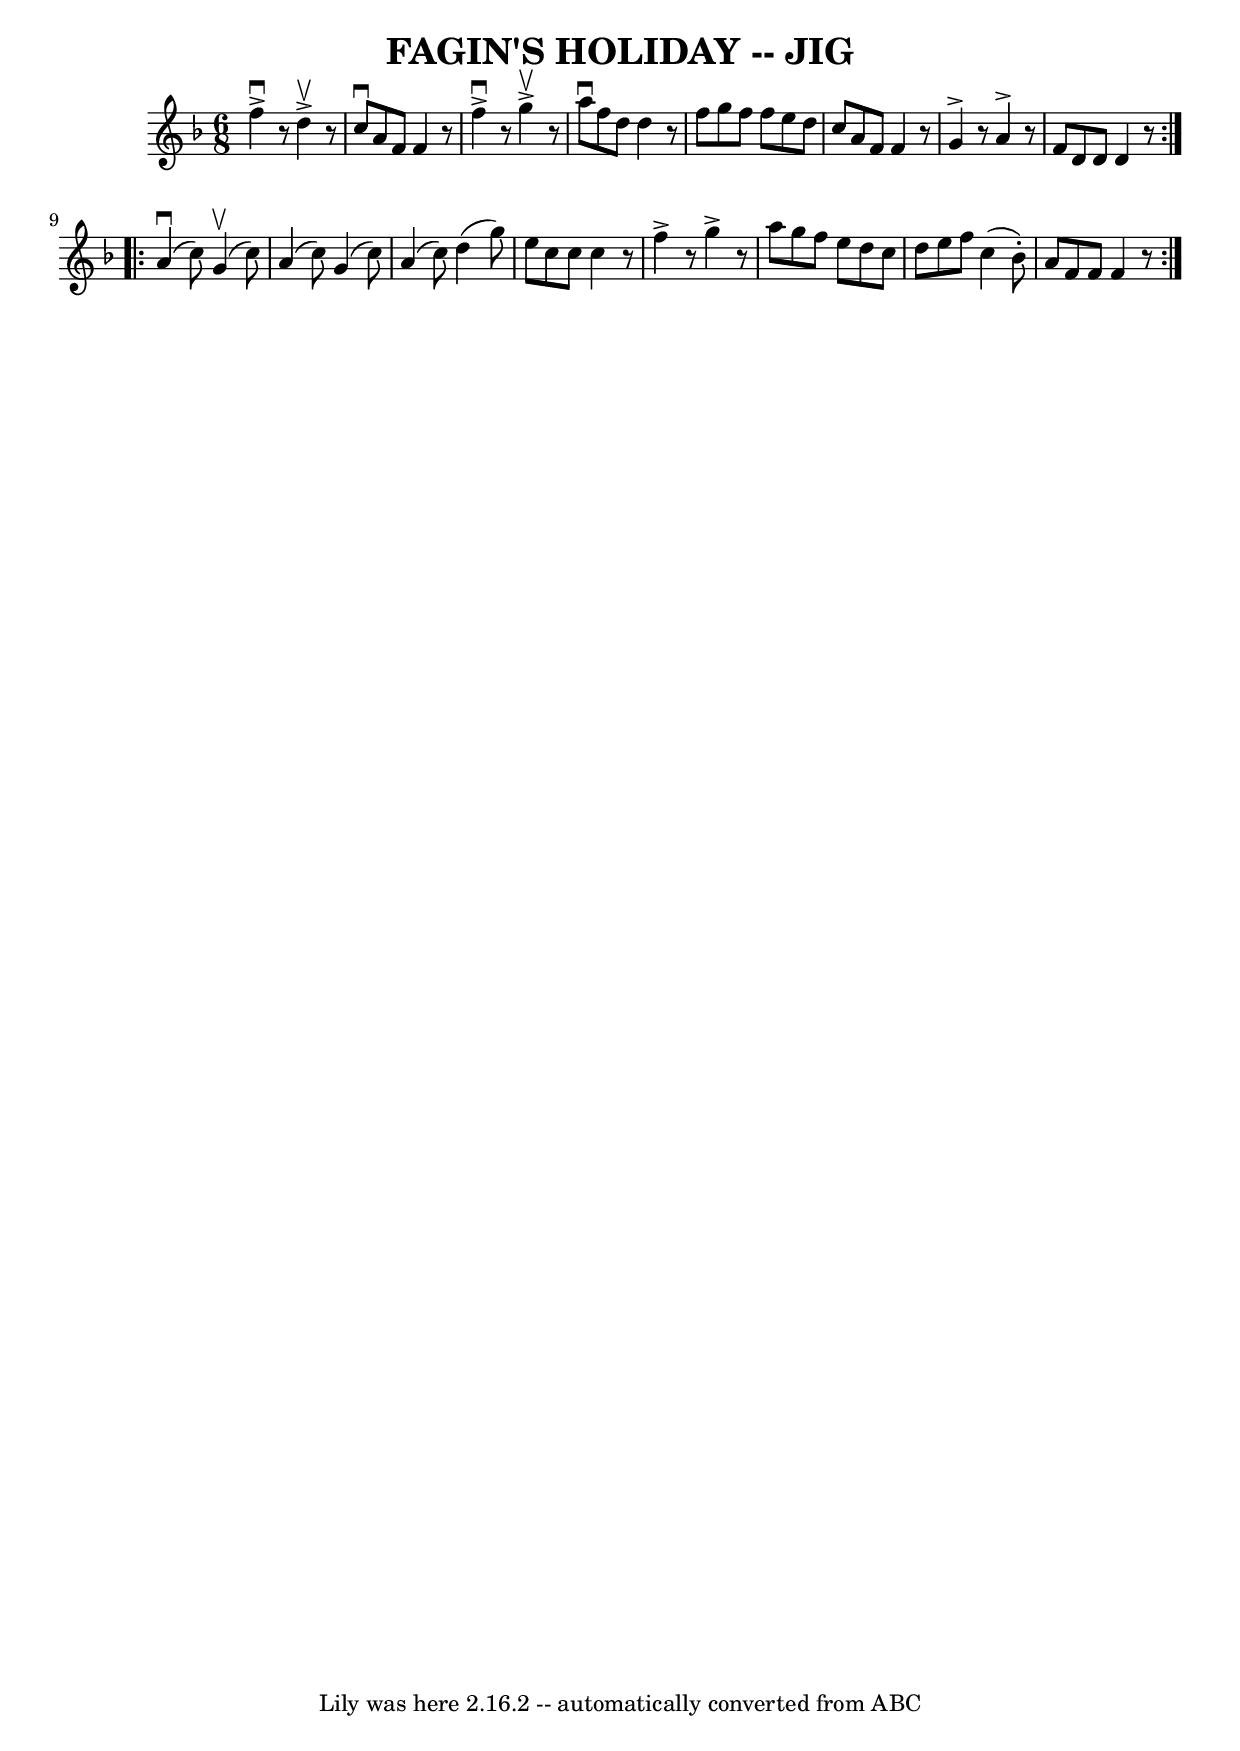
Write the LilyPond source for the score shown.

\version "2.16.2"
\include "Mammoth.ily"
\header {
  %% book = "Ryan's Mammoth Collection of Fiddle Tunes"
  crossRefNumber = "1"
  footnotes = ""
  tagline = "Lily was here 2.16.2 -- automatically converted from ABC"
  title = "FAGIN'S HOLIDAY -- JIG"

}
voicedefault =  {



  \repeat volta 2 {

    \time 6/8 
    \key f \major
    f''4^\downbow^\accent   r8 d''4^\upbow^\accent   
    r8   |
    c''8^\downbow a'8 f'8 f'4    r8   |
    f''4 ^\downbow^\accent   r8 g''4^\upbow^\accent   r8   |
    a''8^\downbow  
    f''8 d''8 d''4    r8       |
    f''8 g''8 f''8 f''8    
    e''8 d''8    |
    c''8 a'8 f'8 f'4    r8   |
    g'4 ^\accent   r8 a'4^\accent   r8   |
    f'8 d'8 d'8 d'4    r8   

  }     
  \repeat volta 2 {
    a'4 (^\downbow c''8) g'4 (^\upbow c''8  
    -)   |
    a'4 (c''8) g'4 (c''8)   |
    a'4 (c''8  
    -) d''4 (g''8)   |
    e''8 c''8 c''8 c''4    r8       
    |
    f''4^\accent   r8 g''4^\accent   r8   |
    a''8 g''8    
    f''8 e''8 d''8 c''8    |
    d''8 e''8 f''8 c''4 (
    bes'8 -.)   |
    a'8 f'8 f'8 f'4    r8   
  }   

}

\score{
  <<

    \context Staff="default"
    {
      \voicedefault 
      
    }

  >>
  \layout {
    
  }
  \midi {
  }

}
